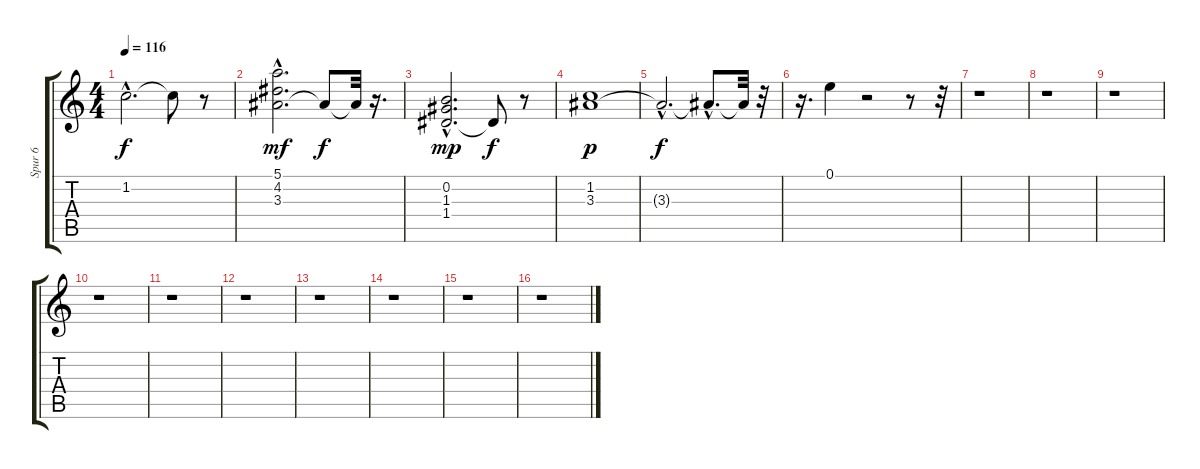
\track ("Spur 6" "Spur 6") {instrument distortionguitar}
\staff {score tabs}
\tuning (E4 B3 G3 D3 A2 E2) {hide}
\ts (4 4)
\tempo 116
\clef g2
\ks c
1.2{hac}.2{d dy f} 1.2{t}.8 r.8 |
(5.1 4.2 3.3{hac}).2{d dy mf} 3.3{t}.8{dy f} 3.3{t}.32 r.16{d} |
(0.2 1.3 1.4{hac}).2{d dy mp} 1.4{t}.8{dy f} r.8 |
(1.2 3.3).1{dy p} |
3.3{hac t}.2{d dy f} 3.3{hac t}.8{d} 3.3{t}.32 r.32 |
r.16{d} 0.1.4 r.2 r.8 r.32 |
r.1 |
r.1 |
r.1 |
r.1 |
r.1 |
r.1 |
r.1 |
r.1 |
r.1 |
r.1
